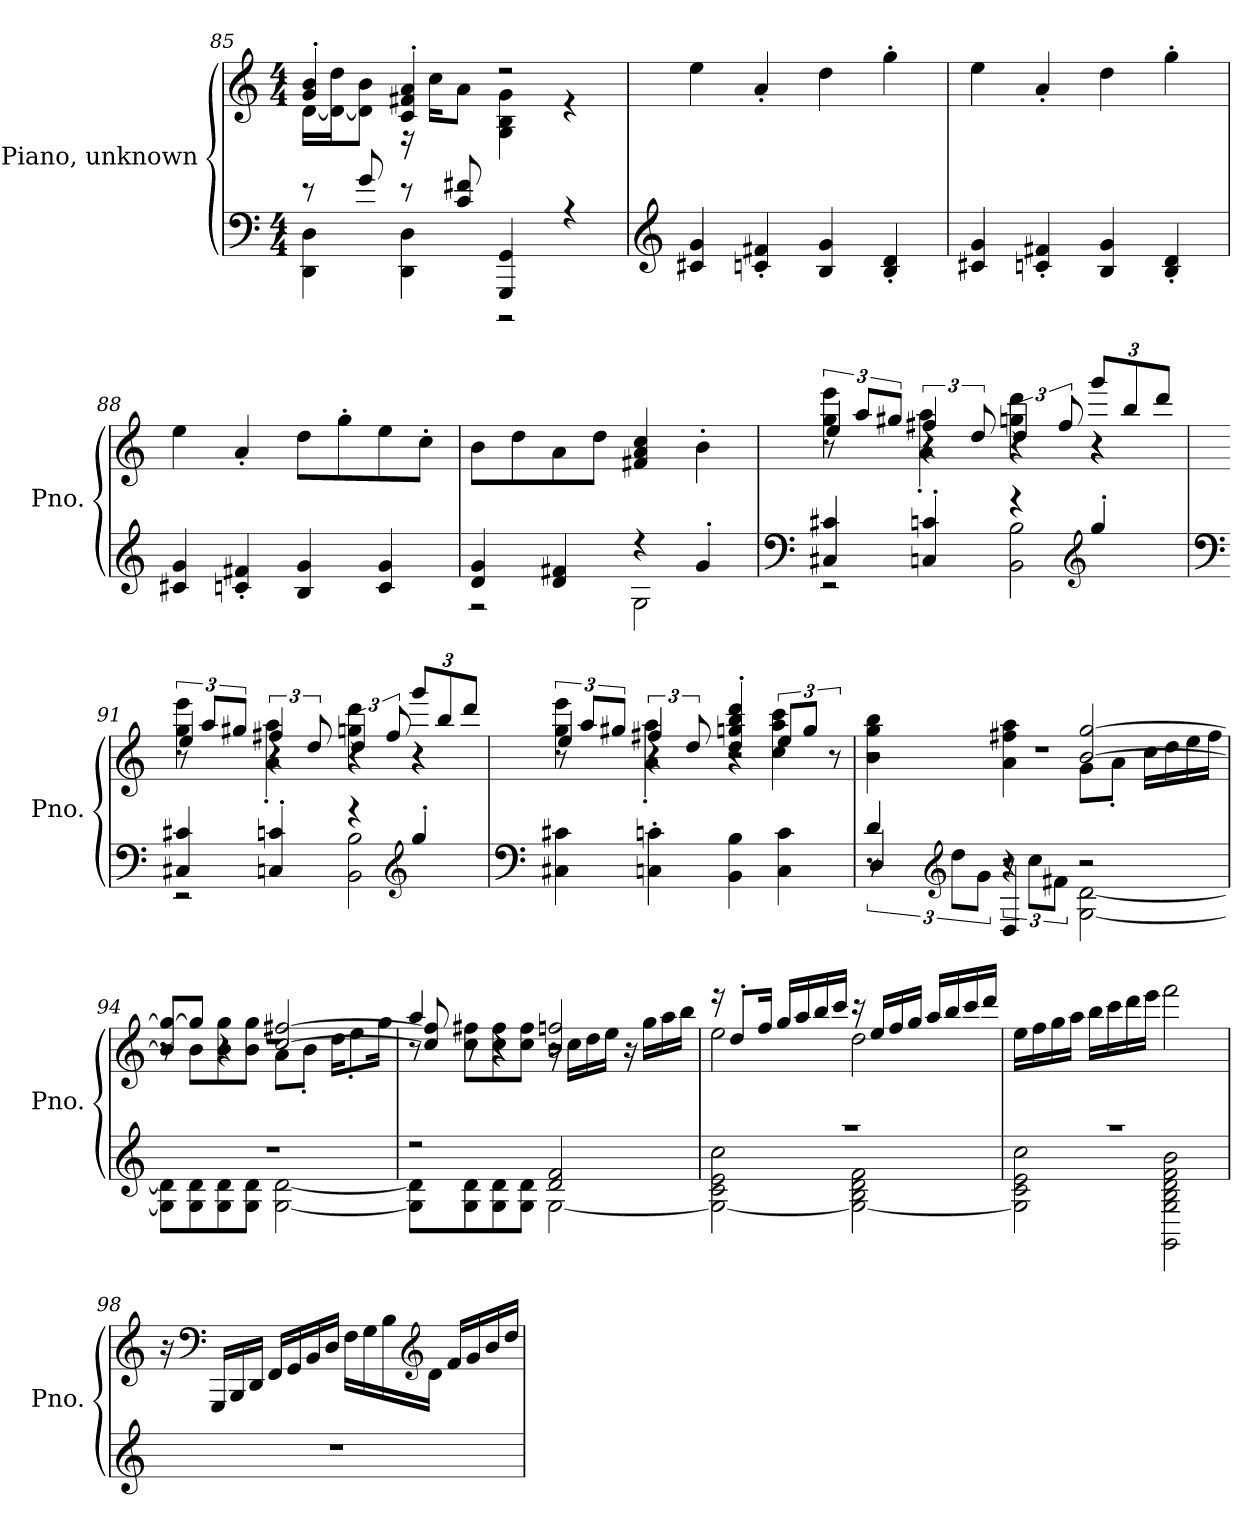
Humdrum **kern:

**kern	**kern
*part1	*part1
*staff2	*staff1
*I"Piano, unknown	*
*I'Pno.	*
!!LO:PB:g=z
*clefF4	*clefG2
*k[]	*k[]
*M4/4	*M4/4
=85	=85
*^	*^
8r	4DD\ 4D\	4g/' 4b/'	[16d\LL
.	.	.	16d\_ 16dd\J
8g/	.	.	8d\] 8b\J
8r	4DD\ 4D\	4c/' 4f#X/' 4a/'	16r
.	.	.	16cc\KL
8c/ 8f#X/	.	.	8a\J
4GGG/ 4GG/	2r	2r	4G\ 4B\ 4g\
4r	.	.	4r
*v	*v	*	*
*	*v	*v
=86	=86
*clefG2	*
4c#X/ 4g/	4ee\
4cn/' 4f#X/'	4a'/
4B/ 4g/	4dd\
4B/' 4d/'	4gg'\
=87	=87
4c#X/ 4g/	4ee\
4cn/' 4f#X/'	4a'/
4B/ 4g/	4dd\
4B/' 4d/'	4gg'\
=88	=88
4c#X/ 4g/	4ee\
4cn/' 4f#X/'	4a'/
4B/ 4g/	8dd\L
.	8gg'\
4c/ 4g/	8ee\
.	8cc'\J
=89	=89
*^	*
4d/ 4g/	2r	8b\L
.	.	8dd\
4d/ 4f#X/	.	8a\
.	.	8dd\J
4r	2G\	4f#X/ 4a/ 4cc/
4g'/	.	4b'\
!!LO:LB:g=z
=90	=90	=90
*clefF4	*	*
*	*	*^
*	*	*	*^
4C#X/ 4c#X/	2r	12r	4gg\ 4eee\	4ee/
.	.	12aa/L	.	.
.	.	12gg#X/J	.	.
4Cn/' 4cn/'	.	6ff#X/	4a\' 4aa\'	4r
.	.	12dd/	.	.
4r	2BB\ 2B\	6r	4ggn\ 4ddd\	4dd/
.	.	12ff#/	.	.
*clefG2	*	*	*	*
*	*	*Xbrackettup	*	*
4gg'/	.	12ggg/L	4r	4r
.	.	12bb/	.	.
.	.	12ddd/J	.	.
=91	=91	=91	=91	=91
*clefF4	*	*	*	*
*	*	*brackettup	*	*
4C#X/ 4c#X/	2r	12r	4gg\ 4eee\	4ee/
.	.	12aa/L	.	.
.	.	12gg#X/J	.	.
4Cn/' 4cn/'	.	6ff#X/	4a\' 4aa\'	4r
.	.	12dd/	.	.
4r	2BB\ 2B\	6r	4ggn\ 4ddd\	4dd/
.	.	12ff#/	.	.
*clefG2	*	*	*	*
*	*	*Xbrackettup	*	*
4gg'/	.	12ggg/L	4r	4r
.	.	12bb/	.	.
.	.	12ddd/J	.	.
*v	*v	*	*	*
!!LO:LB:g=z	!!	!!
=92	=92	=92	=92
*clefF4	*	*	*
*	*brackettup	*	*
4C#X\ 4c#X\	12r	4gg\ 4eee\	4ee/
.	12aa/L	.	.
.	12gg#X/J	.	.
4Cn\' 4cn\'	6ff#X/	4a\' 4aa\'	4r
.	12dd/	.	.
4BB\ 4B\	4dd/' 4ggn/' 4bb/' 4ddd/'	4r	2r
4C\ 4c\	12ee/L	4cc\ 4aa\ 4ccc\	.
.	12gg/J	.	.
.	12r	.	.
=93	=93	=93	=93
*^	*	*	*
*	*^	*	*	*
4d/	12r	4D/	1r	4b\ 4gg\ 4bb\	2r
*clefG2	*	*	*	*	*
.	12dd\L	.	.	.	.
.	12g\J	.	.	.	.
4r	12r	4D/	.	4a\ 4ff#X\ 4aa\	.
.	12cc\L	.	.	.	.
.	12f#X\J	.	.	.	.
2r	[2G\ [2d\	2r	.	8g\L	[2b/ [2gg/
.	.	.	.	8a'\J	.
.	.	.	.	16cc\LL	.
.	.	.	.	16dd\	.
.	.	.	.	16ee\	.
.	.	.	.	16ff#\JJ	.
*	*v	*v	*	*	*
=94	=94	=94	=94	=94
1r	8G\] 8d\]L	1r	8r	8b/] 8gg/_L
.	8G\ 8d\	.	8b\L	8gg/J]
.	8G\ 8d\	.	8b\ 8gg\	4r
.	8G\ 8d\J	.	8b\ 8gg\J	.
.	[2G\ [2d\	.	8a\L	[2cc/ [2ff#X/
.	.	.	8b'\J	.
.	.	.	16dd\KL	.
.	.	.	8ee'\	.
.	.	.	16gg\Jk	.
!!LO:LB:g=z	!!	!!
=95	=95	=95	=95	=95
2r	8G\] 8d\]L	4aa/	8r	8cc/] 8ff#/]
.	8G\ 8d\	.	8cc\ 8ff#X\L	8r
.	8G\ 8d\	4r	8cc\ 8ff#\	4r
.	8G\ 8d\J	.	8cc\ 8ff#\J	.
2d/ 2f/	[2G\	2r	16r	2b/ 2ffn/
.	.	.	16cc\LL	.
.	.	.	16dd\	.
.	.	.	16ee\JJ	.
.	.	.	16r	.
.	.	.	16gg\LL	.
.	.	.	16aa\	.
.	.	.	16bb\JJ	.
*	*	*	*v	*v
=96	=96	=96	=96
1r	2G\_ 2c\ 2e\ 2cc\	16r	2ee\
.	.	8dd'/L	.
.	.	16ff/Jk	.
.	.	16gg/LL	.
.	.	16aa/	.
.	.	16bb/	.
.	.	16ccc/JJ	.
.	2G\_ 2B\ 2d\ 2f\	16r	2dd\
.	.	16ee/LL	.
.	.	16ff/	.
.	.	16gg/JJ	.
.	.	16aa/LL	.
.	.	16bb/	.
.	.	16ccc/	.
.	.	16ddd/JJ	.
*	*	*v	*v
=97	=97	=97
1r	2G\] 2c\ 2e\ 2cc\	16ee\LL
.	.	16ff\
.	.	16gg\
.	.	16aa\JJ
.	.	16bb\LL
.	.	16ccc\
.	.	16ddd\
.	.	16eee\JJ
.	2GG\ 2G\ 2B\ 2d\ 2f\ 2b\	2fff\
*v	*v	*
!!LO:LB:g=z
=98	=98
1r	16r
*	*clefF4
.	16GGG/LL
.	16BBB/
.	16DD/JJ
.	16FF/LL
.	16GG/
.	16BB/
.	16D/JJ
.	16F\LL
.	16G\
.	16B\
*	*clefG2
.	16d\JJ
.	16f/LL
.	16g/
.	16b/
.	16dd/JJ
=	=
*-	*-
